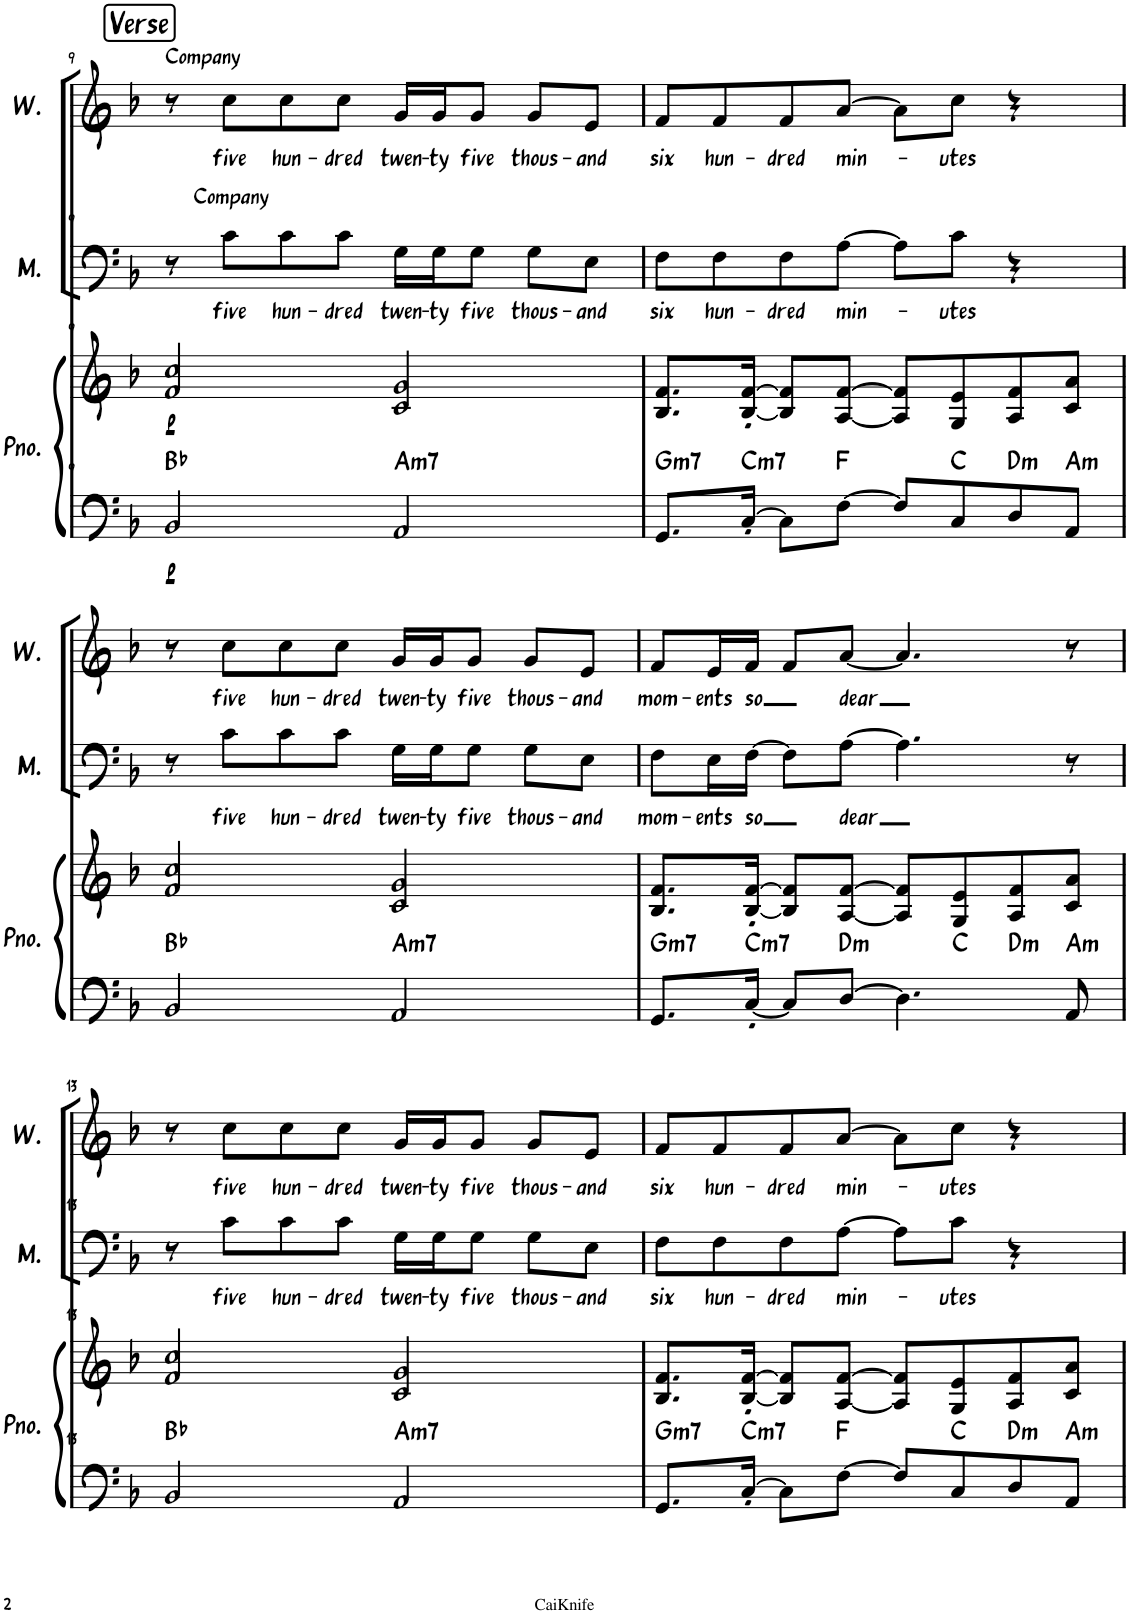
**kern	**kern	**dynam	**harte	**kern	**text	**kern	**text
*part3	*part3	*part3	*part3	*part2	*part2	*part1	*part1
*staff4	*staff3	*staff3/4	*	*staff2	*staff2	*staff1	*staff1
*I"钢琴	*	*	*	*I"男声	*	*I"女声	*
!!LO:PB:g=z
*clefF4	*clefG2	*	*	*clefF4	*	*clefG2	*
*k[b-]	*k[b-]	*	*	*k[b-]	*	*k[b-]	*
*M4/4	*M4/4	*	*	*M4/4	*	*M4/4	*
!!LO:REH:place=s1:a:B:cj:fs=14:t=Verse
=9	=9	=9	=9	=9	=9	=9	=9
!	!	!	!	!	!	!LO:TX:a:t=Company	!
!	!	!	!	!LO:TX:a:t=Company	!	!	!
!	!	!LO:DY:b=2	!	!	!	!	!
!	!	!LO:DY:n=1:b	!	!	!	!	!
2BB-/	2f/ 2cc/	p p	Bb:maj	8r	.	8r	.
!	!	!	!	!	!LO:LY:b	!	!LO:LY:b
.	.	.	.	8c\L	five	8cc\L	five
!	!	!	!	!	!LO:LY:b	!	!LO:LY:b
.	.	.	.	8c\	hun-	8cc\	hun-
!	!	!	!	!	!LO:LY:b	!	!LO:LY:b
.	.	.	.	8c\J	-dred	8cc\J	-dred
!	!	!	!LO:H:kt=m7	!	!LO:LY:b	!	!LO:LY:b
2AA/	2c/ 2g/	.	A:min7	16G\LL	twen-	16g/LL	twen-
!	!	!	!	!	!LO:LY:b	!	!LO:LY:b
.	.	.	.	16G\J	-ty	16g/J	-ty
!	!	!	!	!	!LO:LY:b	!	!LO:LY:b
.	.	.	.	8G\J	five	8g/J	five
!	!	!	!	!	!LO:LY:b	!	!LO:LY:b
.	.	.	.	8G\L	thous-	8g/L	thous-
!	!	!	!	!	!LO:LY:b	!	!LO:LY:b
.	.	.	.	8E\J	-and	8e/J	-and
=10	=10	=10	=10	=10	=10	=10	=10
!	!	!	!LO:H:kt=m7	!	!LO:LY:b	!	!LO:LY:b
8.GG/L	8.B-/ 8.f/L	.	G:min7	8F\L	six	8f/L	six
!	!	!	!	!	!LO:LY:b	!	!LO:LY:b
.	.	.	.	8F\	hun-	8f/	hun-
!	!	!	!LO:H:kt=m7	!	!	!	!
[16C'/Jk	[16B-/' [16f/'Jk	.	C:min7	.	.	.	.
!	!	!	!	!	!LO:LY:b	!	!LO:LY:b
8C\L]	8B-/] 8f/]L	.	.	8F\	-dred	8f/	-dred
!	!	!	!	!	!LO:LY:b	!	!LO:LY:b
[8F\J	[8A/ [8f/J	.	F:maj	[8A\J	min-	[8a/J	min-
8F/L]	8A/] 8f/]L	.	.	8A\L]	.	8a\L]	.
!	!	!	!	!	!LO:LY:b	!	!LO:LY:b
8C/	8G/ 8e/	.	C:maj	8c\J	-utes	8cc\J	-utes
!	!	!	!LO:H:kt=m	!	!	!	!
8D/	8A/ 8f/	.	D:min	4r	.	4r	.
!	!	!	!LO:H:kt=m	!	!	!	!
8AA/J	8c/ 8a/J	.	A:min	.	.	.	.
!!LO:LB:g=z
=11	=11	=11	=11	=11	=11	=11	=11
2BB-/	2f/ 2cc/	.	Bb:maj	8r	.	8r	.
!	!	!	!	!	!LO:LY:b	!	!LO:LY:b
.	.	.	.	8c\L	five	8cc\L	five
!	!	!	!	!	!LO:LY:b	!	!LO:LY:b
.	.	.	.	8c\	hun-	8cc\	hun-
!	!	!	!	!	!LO:LY:b	!	!LO:LY:b
.	.	.	.	8c\J	-dred	8cc\J	-dred
!	!	!	!LO:H:kt=m7	!	!LO:LY:b	!	!LO:LY:b
2AA/	2c/ 2g/	.	A:min7	16G\LL	twen-	16g/LL	twen-
!	!	!	!	!	!LO:LY:b	!	!LO:LY:b
.	.	.	.	16G\J	-ty	16g/J	-ty
!	!	!	!	!	!LO:LY:b	!	!LO:LY:b
.	.	.	.	8G\J	five	8g/J	five
!	!	!	!	!	!LO:LY:b	!	!LO:LY:b
.	.	.	.	8G\L	thous-	8g/L	thous-
!	!	!	!	!	!LO:LY:b	!	!LO:LY:b
.	.	.	.	8E\J	-and	8e/J	-and
=12	=12	=12	=12	=12	=12	=12	=12
!	!	!	!LO:H:kt=m7	!	!LO:LY:b	!	!LO:LY:b
8.GG/L	8.B-/ 8.f/L	.	G:min7	8F\L	mom-	8f/L	mom-
!	!	!	!	!	!LO:LY:b	!	!LO:LY:b
.	.	.	.	16E\L	-ents	16e/L	-ents
!	!	!	!LO:H:kt=m7	!	!LO:LY:b	!	!LO:LY:b
[16C'/Jk	[16B-/' [16f/'Jk	.	C:min7	[16F\JJ	so	16f/JJ	so
8C/L]	8B-/] 8f/]L	.	.	8F\L]	.	8f/L	.
!	!	!	!LO:H:kt=m	!	!LO:LY:b	!	!LO:LY:b
[8D/J	[8A/ [8f/J	.	D:min	[8A\J	dear	[8a/J	dear
4.D\]	8A/] 8f/]L	.	.	4.A\]	.	4.a/]	.
.	8G/ 8e/	.	C:maj	.	.	.	.
!	!	!	!LO:H:kt=m	!	!	!	!
.	8A/ 8f/	.	D:min	.	.	.	.
!	!	!	!LO:H:kt=m	!	!	!	!
8AA/	8c/ 8a/J	.	A:min	8r	.	8r	.
!!LO:LB:g=z
=13	=13	=13	=13	=13	=13	=13	=13
2BB-/	2f/ 2cc/	.	Bb:maj	8r	.	8r	.
!	!	!	!	!	!LO:LY:b	!	!LO:LY:b
.	.	.	.	8c\L	five	8cc\L	five
!	!	!	!	!	!LO:LY:b	!	!LO:LY:b
.	.	.	.	8c\	hun-	8cc\	hun-
!	!	!	!	!	!LO:LY:b	!	!LO:LY:b
.	.	.	.	8c\J	-dred	8cc\J	-dred
!	!	!	!LO:H:kt=m7	!	!LO:LY:b	!	!LO:LY:b
2AA/	2c/ 2g/	.	A:min7	16G\LL	twen-	16g/LL	twen-
!	!	!	!	!	!LO:LY:b	!	!LO:LY:b
.	.	.	.	16G\J	-ty	16g/J	-ty
!	!	!	!	!	!LO:LY:b	!	!LO:LY:b
.	.	.	.	8G\J	five	8g/J	five
!	!	!	!	!	!LO:LY:b	!	!LO:LY:b
.	.	.	.	8G\L	thous-	8g/L	thous-
!	!	!	!	!	!LO:LY:b	!	!LO:LY:b
.	.	.	.	8E\J	-and	8e/J	-and
=14	=14	=14	=14	=14	=14	=14	=14
!	!	!	!LO:H:kt=m7	!	!LO:LY:b	!	!LO:LY:b
8.GG/L	8.B-/ 8.f/L	.	G:min7	8F\L	six	8f/L	six
!	!	!	!	!	!LO:LY:b	!	!LO:LY:b
.	.	.	.	8F\	hun-	8f/	hun-
!	!	!	!LO:H:kt=m7	!	!	!	!
[16C'/Jk	[16B-/' [16f/'Jk	.	C:min7	.	.	.	.
!	!	!	!	!	!LO:LY:b	!	!LO:LY:b
8C\L]	8B-/] 8f/]L	.	.	8F\	-dred	8f/	-dred
!	!	!	!	!	!LO:LY:b	!	!LO:LY:b
[8F\J	[8A/ [8f/J	.	F:maj	[8A\J	min-	[8a/J	min-
8F/L]	8A/] 8f/]L	.	.	8A\L]	.	8a\L]	.
!	!	!	!	!	!LO:LY:b	!	!LO:LY:b
8C/	8G/ 8e/	.	C:maj	8c\J	-utes	8cc\J	-utes
!	!	!	!LO:H:kt=m	!	!	!	!
8D/	8A/ 8f/	.	D:min	4r	.	4r	.
!	!	!	!LO:H:kt=m	!	!	!	!
8AA/J	8c/ 8a/J	.	A:min	.	.	.	.
=	=	=	=	=	=	=	=
*-	*-	*-	*-	*-	*-	*-	*-
